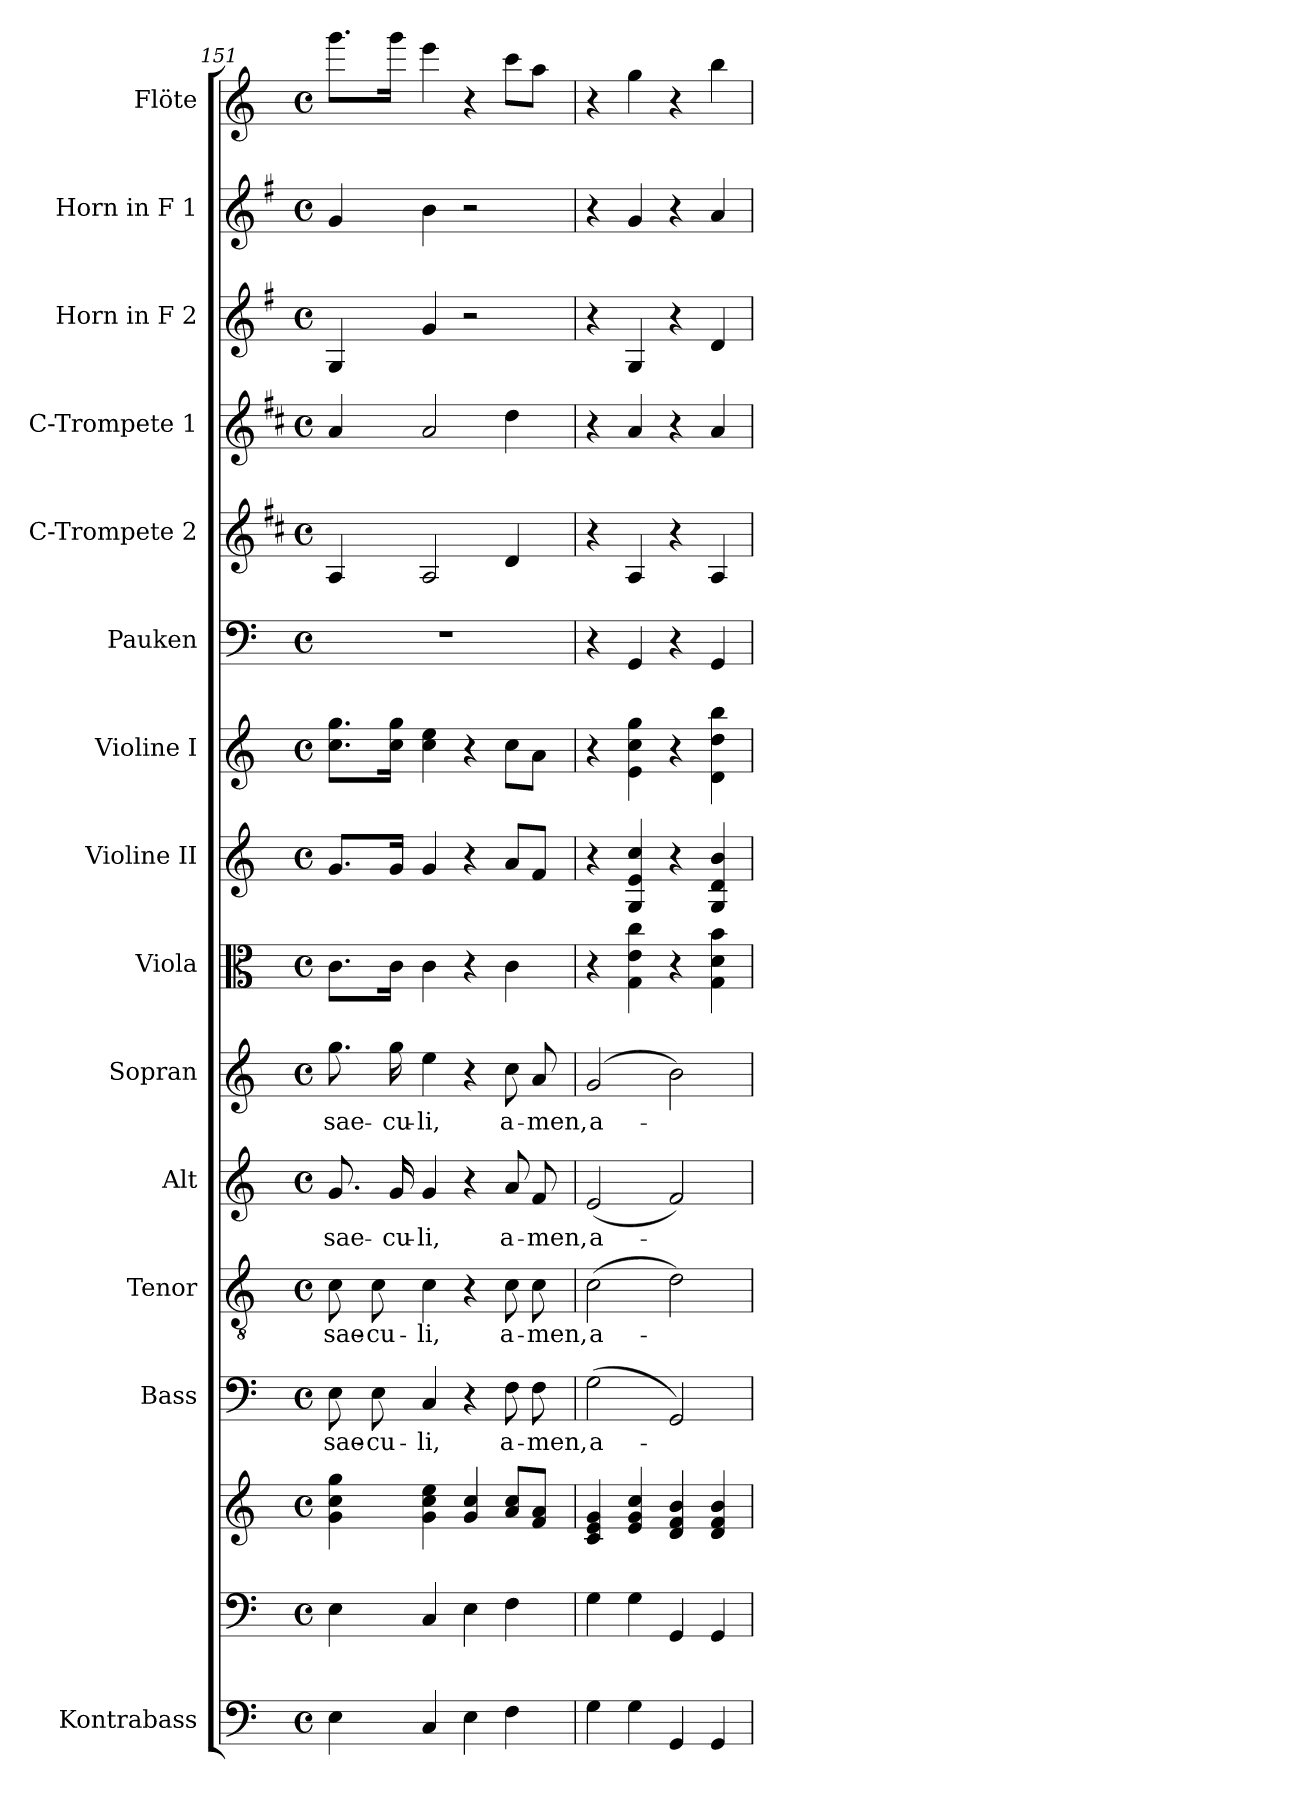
**kern	**kern	**kern	**kern	**text	**kern	**text	**kern	**text	**kern	**text	**kern	**kern	**kern	**kern	**kern	**kern	**kern	**kern	**kern
*part15	*part14	*part14	*part13	*part13	*part12	*part12	*part11	*part11	*part10	*part10	*part9	*part8	*part7	*part6	*part5	*part4	*part3	*part2	*part1
*staff16	*staff15	*staff14	*staff13	*staff13	*staff12	*staff12	*staff11	*staff11	*staff10	*staff10	*staff9	*staff8	*staff7	*staff6	*staff5	*staff4	*staff3	*staff2	*staff1
*I"Kontrabass	*	*	*I"Bass	*	*I"Tenor	*	*I"Alt	*	*I"Sopran	*	*I"Viola	*I"Violine II	*I"Violine I	*I"Pauken	*I"C-Trompete 2	*I"C-Trompete 1	*I"Horn in F 2	*I"Horn in F 1	*I"Flöte
*I'Kb.	*	*	*I'B.	*	*I'T.	*	*I'A.	*	*I'S.	*	*I'Vla.	*I'Vl. II	*I'Vl. I	*I'Pk.	*I'C Trp. 2	*I'C Trp. 1	*	*	*I'Fl.
*clefF4	*clefF4	*clefG2	*clefF4	*	*clefGv2	*	*clefG2	*	*clefG2	*	*clefC3	*clefG2	*clefG2	*clefF4	*clefG2	*clefG2	*clefG2	*clefG2	*clefG2
*ITrd7c12	*	*	*	*	*	*	*	*	*	*	*	*	*	*	*ITrd1c2	*ITrd1c2	*ITrd4c7	*ITrd4c7	*
*k[]	*k[]	*k[]	*k[]	*	*k[]	*	*k[]	*	*k[]	*	*k[]	*k[]	*k[]	*k[]	*k[]	*k[]	*k[]	*k[]	*k[]
*C:	*C:	*C:	*C:	*	*C:	*	*C:	*	*C:	*	*C:	*C:	*C:	*C:	*C:	*C:	*C:	*C:	*C:
*M4/4	*M4/4	*M4/4	*M4/4	*	*M4/4	*	*M4/4	*	*M4/4	*	*M4/4	*M4/4	*M4/4	*M4/4	*M4/4	*M4/4	*M4/4	*M4/4	*M4/4
*met(c)	*met(c)	*met(c)	*met(c)	*	*met(c)	*	*met(c)	*	*met(c)	*	*met(c)	*met(c)	*met(c)	*met(c)	*met(c)	*met(c)	*met(c)	*met(c)	*met(c)
=151	=151	=151	=151	=151	=151	=151	=151	=151	=151	=151	=151	=151	=151	=151	=151	=151	=151	=151	=151
!	!	!	!	!LO:LY:b	!	!LO:LY:b	!	!LO:LY:b	!	!LO:LY:b	!	!	!	!	!	!	!	!	!
4EE\	4E\	4g\ 4cc\ 4gg\	8E\	sae-	8c\	sae-	8.g/	sae-	8.gg\	sae-	8.c\L	8.g/L	8.cc\ 8.gg\L	1r	4G/	4g/	4C/	4c/	8.ggg\L
!	!	!	!	!LO:LY:b	!	!LO:LY:b	!	!	!	!	!	!	!	!	!	!	!	!	!
.	.	.	8E\	-cu-	8c\	-cu-	.	.	.	.	.	.	.	.	.	.	.	.	.
!	!	!	!	!	!	!	!	!LO:LY:b	!	!LO:LY:b	!	!	!	!	!	!	!	!	!
.	.	.	.	.	.	.	16g/	-cu-	16gg\	-cu-	16c\Jk	16g/Jk	16cc\ 16gg\Jk	.	.	.	.	.	16ggg\Jk
!	!	!	!	!LO:LY:b	!	!LO:LY:b	!	!LO:LY:b	!	!LO:LY:b	!	!	!	!	!	!	!	!	!
4CC/	4C/	4g\ 4cc\ 4ee\	4C/	-li,	4c\	-li,	4g/	-li,	4ee\	-li,	4c\	4g/	4cc\ 4ee\	.	2G/	2g/	4c/	4e\	4eee\
4EE\	4E\	4g/ 4cc/	4r	.	4r	.	4r	.	4r	.	4r	4r	4r	.	.	.	2r	2r	4r
!	!	!	!	!LO:LY:b	!	!LO:LY:b	!	!LO:LY:b	!	!LO:LY:b	!	!	!	!	!	!	!	!	!
4FF\	4F\	8a/ 8cc/L	8F\	a-	8c\	a-	8a/	a-	8cc\	a-	4c\	8a/L	8cc\L	.	4c/	4cc\	.	.	8ccc\L
!	!	!	!	!LO:LY:b	!	!LO:LY:b	!	!LO:LY:b	!	!LO:LY:b	!	!	!	!	!	!	!	!	!
.	.	8f/ 8a/J	8F\	-men,	8c\	-men,	8f/	-men,	8a/	-men,	.	8f/J	8a\J	.	.	.	.	.	8aa\J
=152	=152	=152	=152	=152	=152	=152	=152	=152	=152	=152	=152	=152	=152	=152	=152	=152	=152	=152	=152
!	!	!	!	!LO:LY:b	!	!LO:LY:b	!	!LO:LY:b	!	!LO:LY:b	!	!	!	!	!	!	!	!	!
4GG\	4G\	4c/ 4e/ 4g/	(>2G\	a-	(>2c\	a-	(<2e/	a-	(2g/	a-	4r	4r	4r	4r	4r	4r	4r	4r	4r
4GG\	4G\	4e/ 4g/ 4cc/	.	.	.	.	.	.	.	.	4G\ 4e\ 4cc\	4G/ 4e/ 4cc/	4e\ 4cc\ 4gg\	4GG/	4G/	4g/	4C/	4c/	4gg\
4GGG/	4GG/	4d/ 4f/ 4b/	2GG/)	.	2d\)	.	2f/)	.	2b\)	.	4r	4r	4r	4r	4r	4r	4r	4r	4r
4GGG/	4GG/	4d/ 4f/ 4b/	.	.	.	.	.	.	.	.	4G\ 4d\ 4b\	4G/ 4d/ 4b/	4d\ 4dd\ 4bb\	4GG/	4G/	4g/	4G/	4d/	4bb\
=	=	=	=	=	=	=	=	=	=	=	=	=	=	=	=	=	=	=	=
*-	*-	*-	*-	*-	*-	*-	*-	*-	*-	*-	*-	*-	*-	*-	*-	*-	*-	*-	*-
